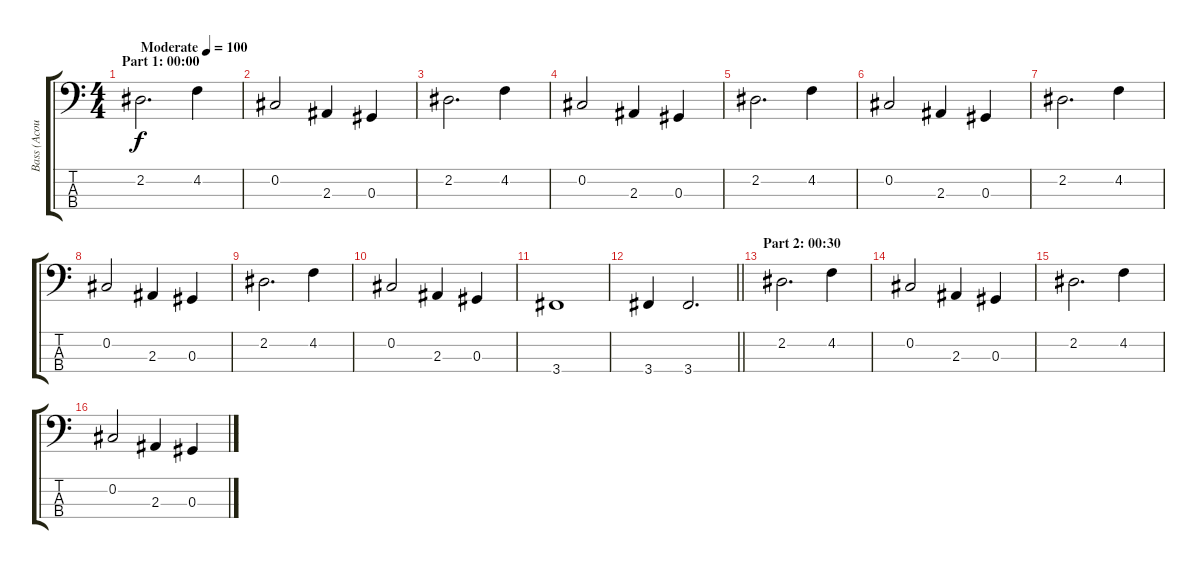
\track ("Bass (Acoustic)" "Bass (Acou") {instrument acousticbass}
\staff {score tabs}
\tuning (Gb2 Db2 Ab1 Eb1) {hide}
\ts (4 4)
\section ("" "Part 1: 00:00")
\tempo (100 "Moderate")
\clef f4
\ks c
2.2.2{d dy f instrument acousticbass} 4.2.4 |
0.2.2 2.3.4 0.3.4 |
2.2.2{d} 4.2.4 |
0.2.2 2.3.4 0.3.4 |
2.2.2{d} 4.2.4 |
0.2.2 2.3.4 0.3.4 |
2.2.2{d} 4.2.4 |
0.2.2 2.3.4 0.3.4 |
2.2.2{d} 4.2.4 |
0.2.2 2.3.4 0.3.4 |
3.4.1 |
\barLineRight lightlight
3.4.4 3.4.2{d} |
\section ("" "Part 2: 00:30")
2.2.2{d} 4.2.4 |
0.2.2 2.3.4 0.3.4 |
2.2.2{d} 4.2.4 |
0.2.2 2.3.4 0.3.4
